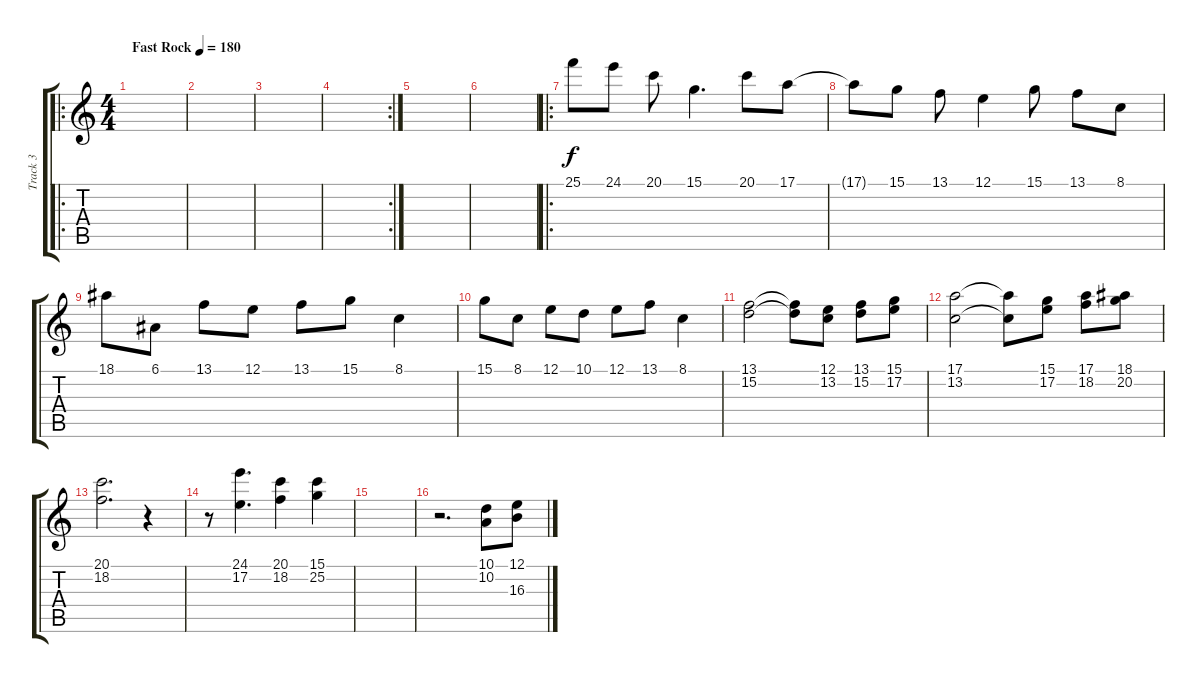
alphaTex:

\track ("Track 3" "Track 3") {instrument lead2sawtooth}
\staff {score tabs}
\tuning (E4 B3 G3 D3 A2 E2) {hide}
\ro
\ts (4 4)
\tempo (180 "Fast Rock")
\clef g2
\ks c
|
|
|
\rc 2
|
|
|
\ro
25.1.8 24.1.8 20.1.8 15.1.4{d} 20.1.8 17.1.8 |
17.1{t}.8 15.1.8 13.1.8 12.1.4 15.1.8 13.1.8 8.1.8 |
18.1.8 6.1.8 13.1.8 12.1.8 13.1.8 15.1.8 8.1.4 |
15.1.8 8.1.8 12.1.8 10.1.8 12.1.8 13.1.8 8.1.4 |
(13.1 15.2).2 (13.1{t} 15.2{t}).8 (12.1 13.2).8 (13.1 15.2).8 (15.1 17.2).8 |
(17.1 13.2).2 (17.1{t} 13.2{t}).8 (15.1 17.2).8 (17.1 18.2).8 (18.1 20.2).8 |
(20.1 18.2).2{d} r.4 |
r.8 (24.1 17.2).4{d} (20.1 18.2).4 (15.1 25.2).4 |
|
r.2{d} (10.1 10.2).8 (12.1 16.3).8
